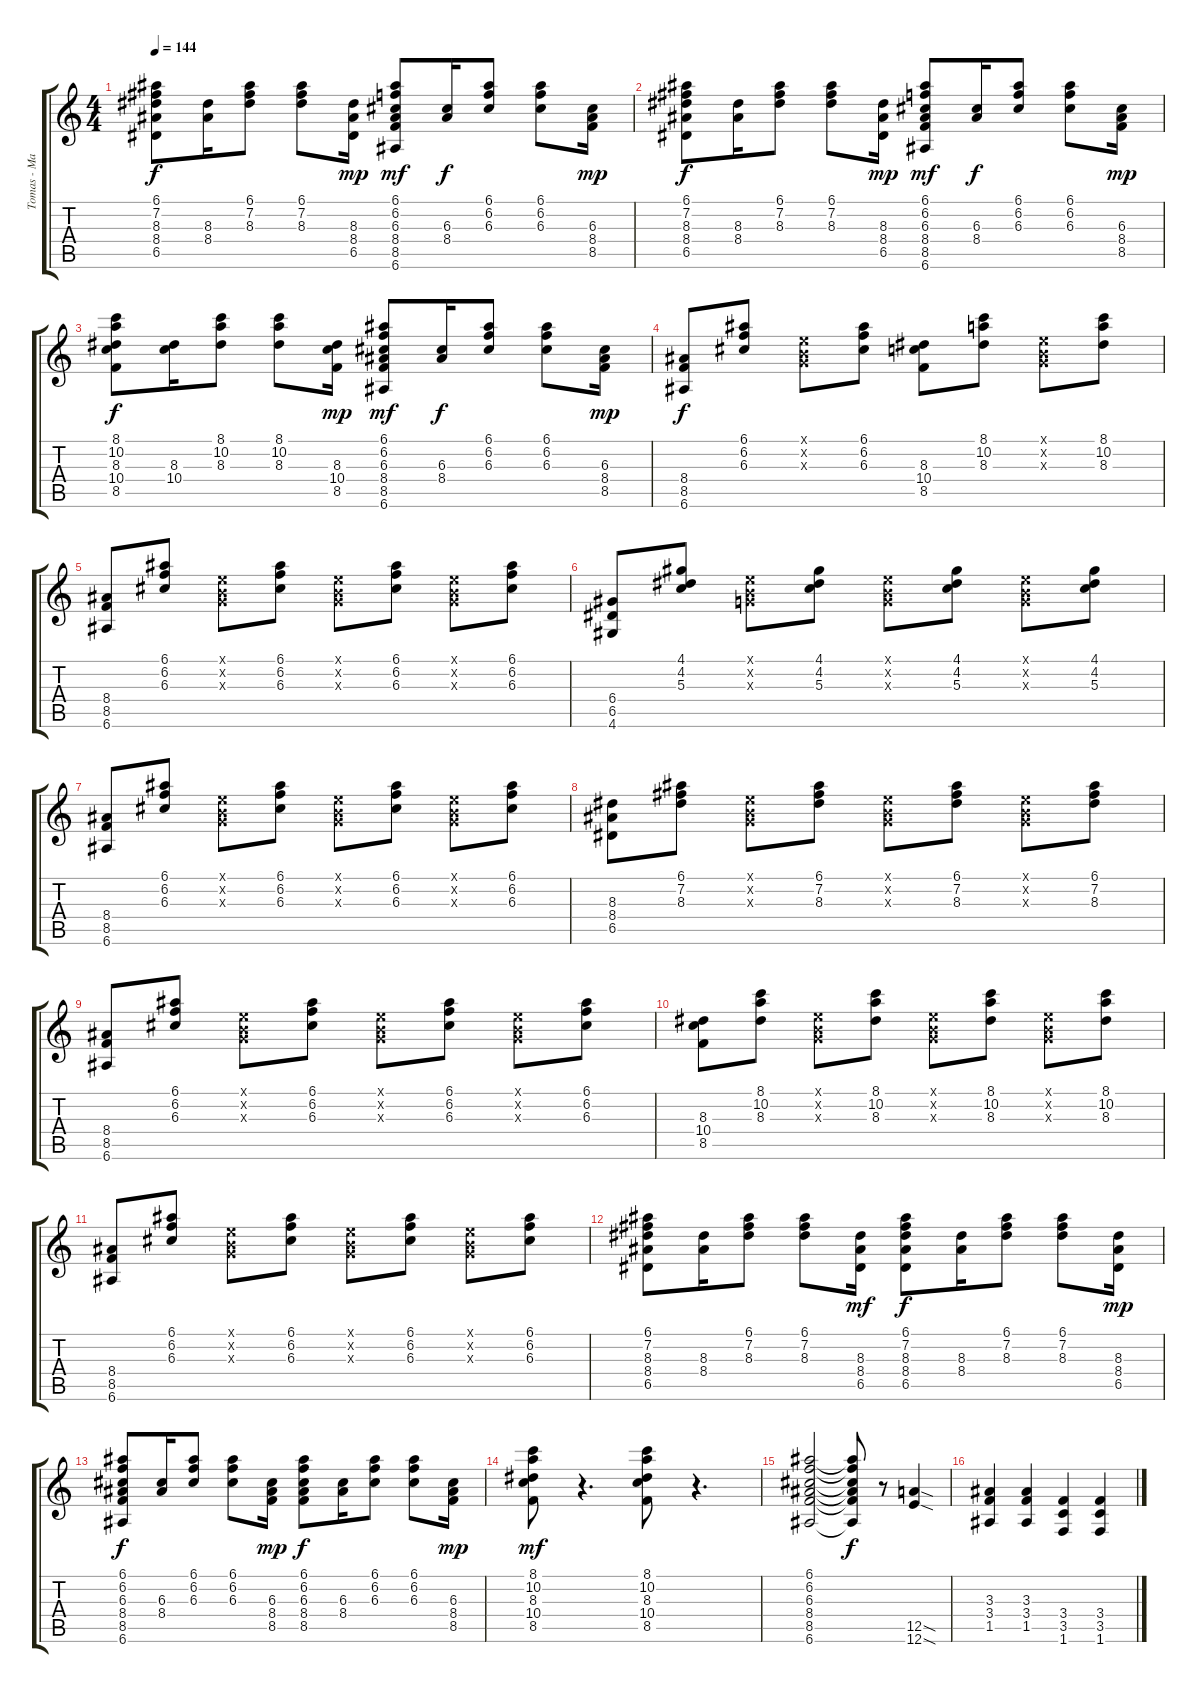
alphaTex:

\track ("Tomas - Main Guitar" "Tomas - Ma") {instrument electricguitarclean}
\staff {score tabs}
\tuning (E4 B3 G3 D3 A2 E2) {hide}
\ts (4 4)
\tempo 144
\clef g2
\ks c
(6.1 7.2 8.3 8.4 6.5).8{dy f} (8.3 8.4).16 (6.1 7.2 8.3).8 (6.1 7.2 8.3).8 (8.3 8.4 6.5).16{dy mp} (6.1 6.2 6.3 8.4 8.5 6.6).8{dy mf} (6.3 8.4).16{dy f} (6.1 6.2 6.3).8 (6.1 6.2 6.3).8 (6.3 8.4 8.5).16{dy mp} |
(6.1 7.2 8.3 8.4 6.5).8{dy f} (8.3 8.4).16 (6.1 7.2 8.3).8 (6.1 7.2 8.3).8 (8.3 8.4 6.5).16{dy mp} (6.1 6.2 6.3 8.4 8.5 6.6).8{dy mf} (6.3 8.4).16{dy f} (6.1 6.2 6.3).8 (6.1 6.2 6.3).8 (6.3 8.4 8.5).16{dy mp} |
(8.1 10.2 8.3 10.4 8.5).8{dy f} (8.3 10.4).16 (8.1 10.2 8.3).8 (8.1 10.2 8.3).8 (8.3 10.4 8.5).16{dy mp} (6.1 6.2 6.3 8.4 8.5 6.6).8{dy mf} (6.3 8.4).16{dy f} (6.1 6.2 6.3).8 (6.1 6.2 6.3).8 (6.3 8.4 8.5).16{dy mp} |
(8.4 8.5 6.6).8{dy f} (6.1 6.2 6.3).8 (0.1{x} 0.2{x} 0.3{x}).8 (6.1 6.2 6.3).8 (8.3 10.4 8.5).8 (8.1 10.2 8.3).8 (0.1{x} 0.2{x} 0.3{x}).8 (8.1 10.2 8.3).8 |
(8.4 8.5 6.6).8 (6.1 6.2 6.3).8 (0.1{x} 0.2{x} 0.3{x}).8 (6.1 6.2 6.3).8 (0.1{x} 0.2{x} 0.3{x}).8 (6.1 6.2 6.3).8 (0.1{x} 0.2{x} 0.3{x}).8 (6.1 6.2 6.3).8 |
(6.4 6.5 4.6).8 (4.1 4.2 5.3).8 (0.1{x} 0.2{x} 0.3{x}).8 (4.1 4.2 5.3).8 (0.1{x} 0.2{x} 0.3{x}).8 (4.1 4.2 5.3).8 (0.1{x} 0.2{x} 0.3{x}).8 (4.1 4.2 5.3).8 |
(8.4 8.5 6.6).8 (6.1 6.2 6.3).8 (0.1{x} 0.2{x} 0.3{x}).8 (6.1 6.2 6.3).8 (0.1{x} 0.2{x} 0.3{x}).8 (6.1 6.2 6.3).8 (0.1{x} 0.2{x} 0.3{x}).8 (6.1 6.2 6.3).8 |
(8.3 8.4 6.5).8 (6.1 7.2 8.3).8 (0.1{x} 0.2{x} 0.3{x}).8 (6.1 7.2 8.3).8 (0.1{x} 0.2{x} 0.3{x}).8 (6.1 7.2 8.3).8 (0.1{x} 0.2{x} 0.3{x}).8 (6.1 7.2 8.3).8 |
(8.4 8.5 6.6).8 (6.1 6.2 6.3).8 (0.1{x} 0.2{x} 0.3{x}).8 (6.1 6.2 6.3).8 (0.1{x} 0.2{x} 0.3{x}).8 (6.1 6.2 6.3).8 (0.1{x} 0.2{x} 0.3{x}).8 (6.1 6.2 6.3).8 |
(8.3 10.4 8.5).8 (8.1 10.2 8.3).8 (0.1{x} 0.2{x} 0.3{x}).8 (8.1 10.2 8.3).8 (0.1{x} 0.2{x} 0.3{x}).8 (8.1 10.2 8.3).8 (0.1{x} 0.2{x} 0.3{x}).8 (8.1 10.2 8.3).8 |
(8.4 8.5 6.6).8 (6.1 6.2 6.3).8 (0.1{x} 0.2{x} 0.3{x}).8 (6.1 6.2 6.3).8 (0.1{x} 0.2{x} 0.3{x}).8 (6.1 6.2 6.3).8 (0.1{x} 0.2{x} 0.3{x}).8 (6.1 6.2 6.3).8 |
(6.1 7.2 8.3 8.4 6.5).8 (8.3 8.4).16 (6.1 7.2 8.3).8 (6.1 7.2 8.3).8 (8.3 8.4 6.5).16{dy mf} (6.1 7.2 8.3 8.4 6.5).8{dy f} (8.3 8.4).16 (6.1 7.2 8.3).8 (6.1 7.2 8.3).8 (8.3 8.4 6.5).16{dy mp} |
(6.1 6.2 6.3 8.4 8.5 6.6).8{dy f} (6.3 8.4).16 (6.1 6.2 6.3).8 (6.1 6.2 6.3).8 (6.3 8.4 8.5).16{dy mp} (6.1 6.2 6.3 8.4 8.5).8{dy f} (6.3 8.4).16 (6.1 6.2 6.3).8 (6.1 6.2 6.3).8 (6.3 8.4 8.5).16{dy mp} |
(8.1 10.2 8.3 10.4 8.5).8{dy mf} r.4{d} (8.1 10.2 8.3 10.4 8.5).8 r.4{d} |
(6.1 6.2 6.3 8.4 8.5 6.6).2 (6.1{t} 6.2{t} 6.3{t} 8.4{t} 8.5{t} 6.6{t}).8{dy f} r.8{instrument distortionguitar} (12.5{sod} 12.6{sod}).4 |
(3.3 3.4 1.5).4 (3.3 3.4 1.5).4 (3.4 3.5 1.6).4 (3.4 3.5 1.6).4
